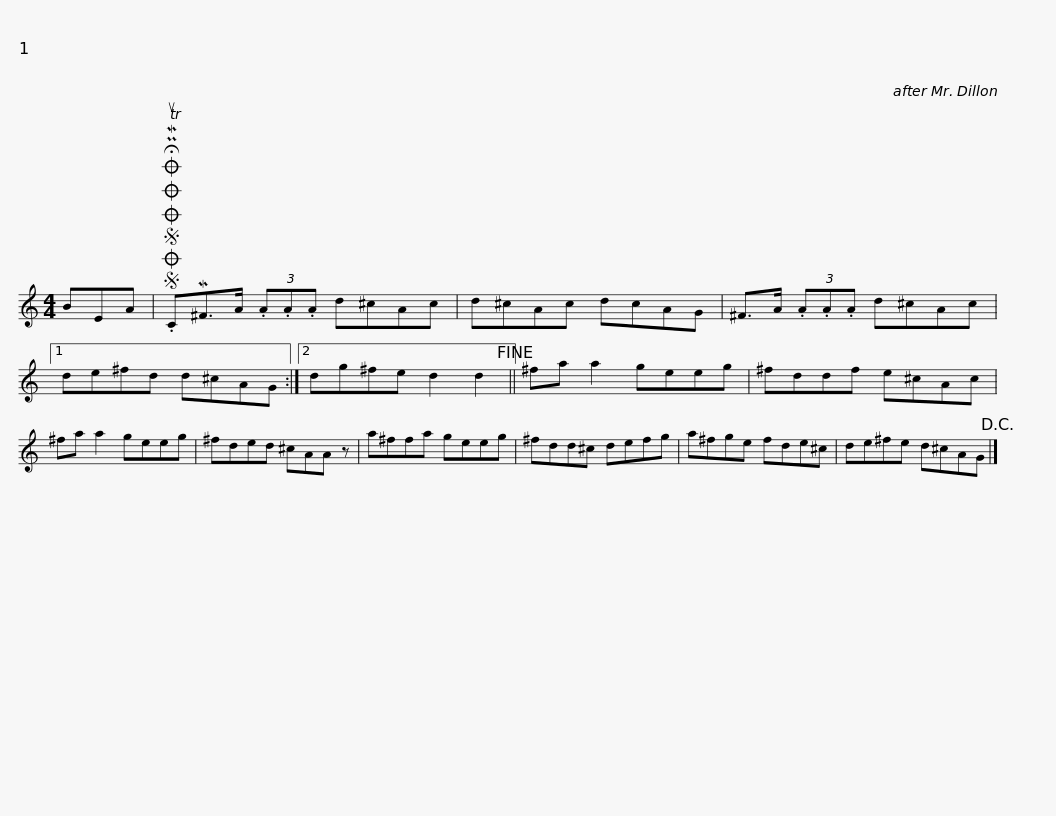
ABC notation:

X:1
L:1/8
M:4/4
I:linebreak $
K:C
V:1 treble
V:1
 BEA |SOSOOO .!fermata!PMTuCM^F>A (3.A.A.A d^cAc | d^cAc dcAG | ^F>A (3.A.A.A d^cAc |1 de^fd d^cAG :|2$ %5
 dg^fe d2 d2!fine! || ^fa a2 geeg | ^fddf e^cAc | ^fa a2 geeg | ^fded ^cAA z | %10
 a^ffa geeg |$ ^fdd^c defg | a^fge fde^c | de^fe d^cAG!D.C.! |] %14
